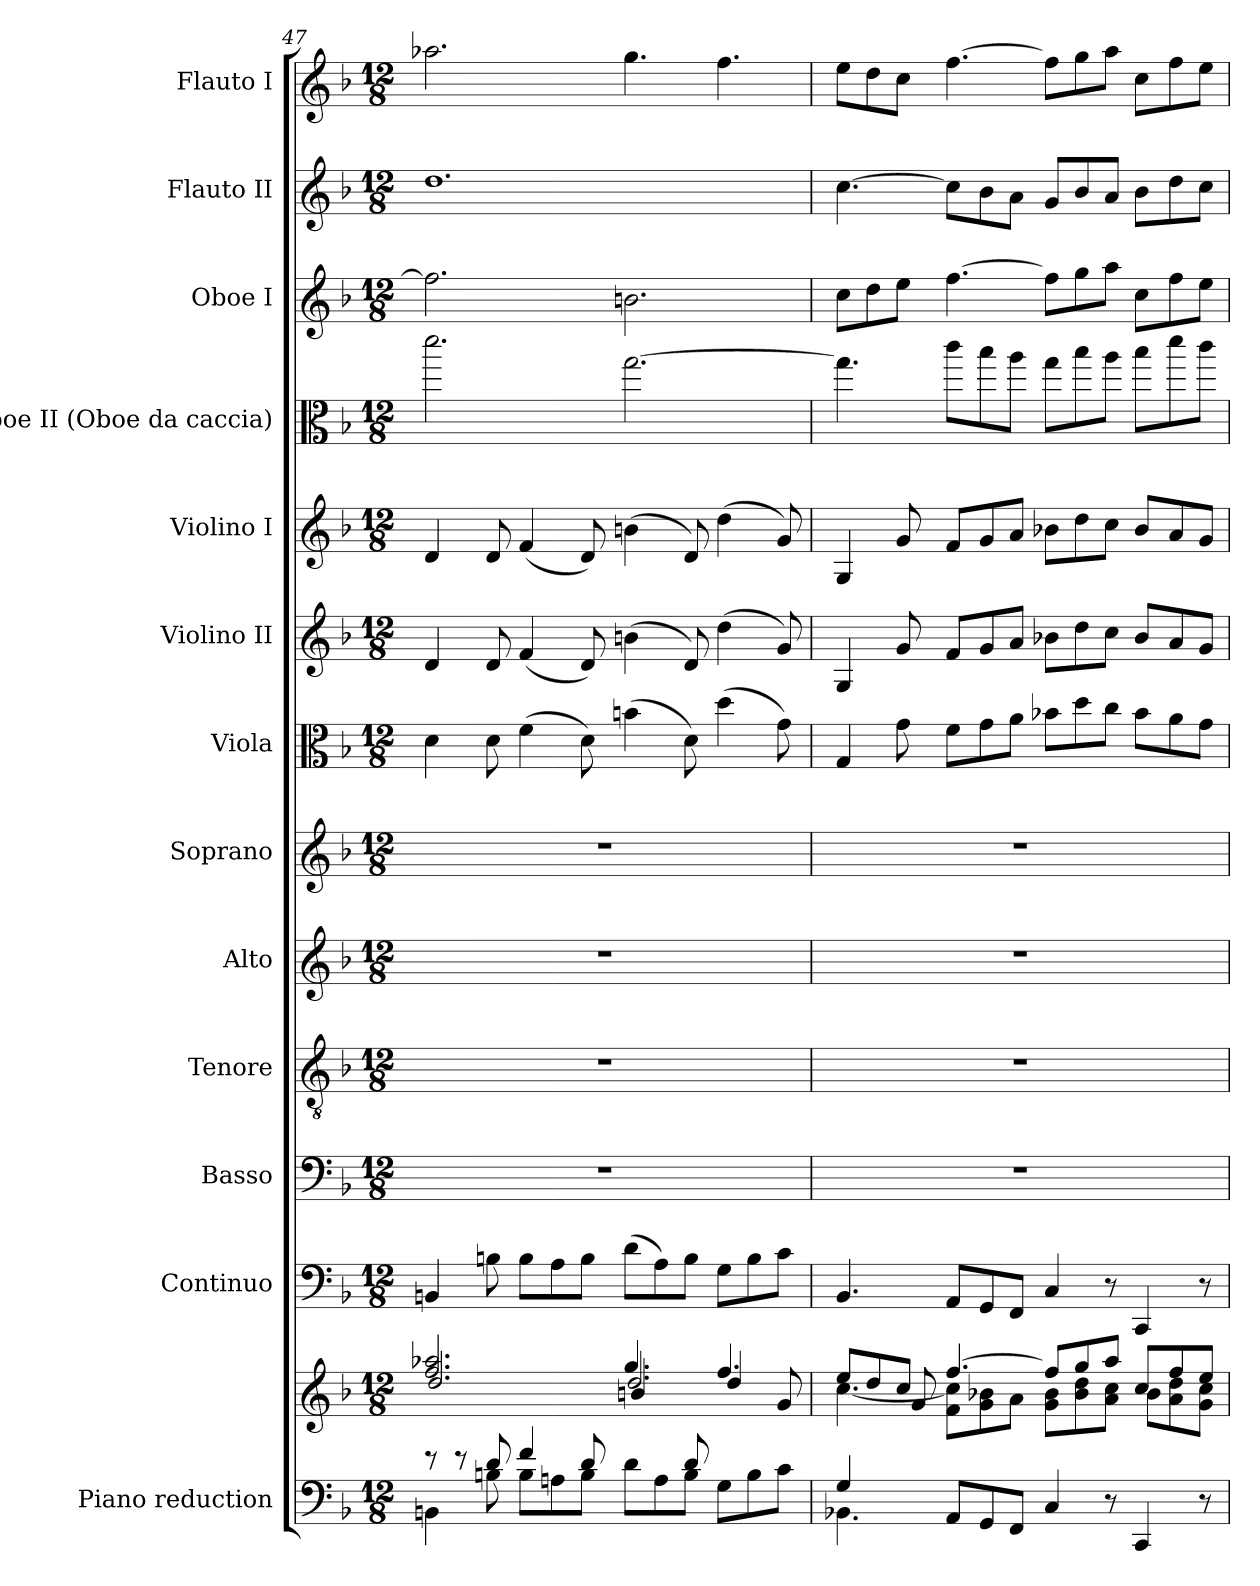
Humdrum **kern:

**kern	**kern	**kern	**kern	**kern	**kern	**kern	**kern	**kern	**kern	**kern	**kern	**kern	**kern
*part13	*part13	*part12	*part11	*part10	*part9	*part8	*part7	*part6	*part5	*part4	*part3	*part2	*part1
*staff14	*staff13	*staff12	*staff11	*staff10	*staff9	*staff8	*staff7	*staff6	*staff5	*staff4	*staff3	*staff2	*staff1
*I"Piano reduction	*	*I"Continuo	*I"Basso	*I"Tenore	*I"Alto	*I"Soprano	*I"Viola	*I"Violino II	*I"Violino I	*I"Oboe II (Oboe da caccia)	*I"Oboe I	*I"Flauto II	*I"Flauto I
*I'Pno	*	*	*	*	*	*	*I'Vla	*I'Vln	*I'Vln	*	*I'Ob	*I'Fl	*I'Fl
*clefF4	*clefG2	*clefF4	*clefF4	*clefGv2	*clefG2	*clefG2	*clefC3	*clefG2	*clefG2	*clefC3	*clefG2	*clefG2	*clefG2
*	*	*	*	*	*	*	*	*	*	*ITrd12c21	*	*	*
*k[b-]	*k[b-]	*k[b-]	*k[b-]	*k[b-]	*k[b-]	*k[b-]	*k[b-]	*k[b-]	*k[b-]	*k[b-]	*k[b-]	*k[b-]	*k[b-]
*M12/8	*M12/8	*M12/8	*M12/8	*M12/8	*M12/8	*M12/8	*M12/8	*M12/8	*M12/8	*M12/8	*M12/8	*M12/8	*M12/8
=47	=47	=47	=47	=47	=47	=47	=47	=47	=47	=47	=47	=47	=47
*^	*^	*	*	*	*	*	*	*	*	*	*	*	*
*	*	*	*^	*	*	*	*	*	*	*	*	*	*	*	*
8r	4BBn\	2.ff/ 2.aa-X/	2.dd/	2.ryy	4BBn/	1.r	1.r	1.r	1.r	4d\	4d/	4d/	2.dd\	2.ff\]	1.dd	2.aa-X\
8r	.	.	.	.	.	.	.	.	.	.	.	.	.	.	.	.
8d/	8Bn\	.	.	.	8Bn\	.	.	.	.	8d\	8d/	8d/	.	.	.	.
4f/	8B\L	.	.	.	8B\L	.	.	.	.	(4f\	(4f/	(4f/	.	.	.	.
.	8An\	.	.	.	8A\	.	.	.	.	.	.	.	.	.	.	.
8d/	8B\J	.	.	.	8B\J	.	.	.	.	8d\)	8d/)	8d/)	.	.	.	.
4ryy	8d\L	4.gg/	2.dd/	4bn/	(8d\L	.	.	.	.	(4bn\	(4bn\	(4bn\	[2.g\	2.bn\	.	4.gg\
.	8A\	.	.	.	8A\)	.	.	.	.	.	.	.	.	.	.	.
8d/	8B\J	.	.	8ryy	8B\J	.	.	.	.	8d\)	8d/)	8d/)	.	.	.	.
4.ryy	8G\L	4.ff/	.	4dd/	8G\L	.	.	.	.	(4dd\	(4dd\	(4dd\	.	.	.	4.ff\
.	8B\	.	.	.	8B\	.	.	.	.	.	.	.	.	.	.	.
.	8c\J	.	.	8g/	8c\J	.	.	.	.	8g\)	8g/)	8g/)	.	.	.	.
!!LO:PB:g=z
=48	=48	=48	=48	=48	=48	=48	=48	=48	=48	=48	=48	=48	=48	=48	=48	=48
4G/	4.BB-X\	8ee/L	[4.cc\	4ryy	4.BB-/	1.r	1.r	1.r	1.r	4G/	4G/	4G/	4.g\]	8cc\L	[4.cc\	8ee\L
.	.	8dd/	.	.	.	.	.	.	.	.	.	.	.	8dd\	.	8dd\
8ryy	.	8cc/J	.	8g/	.	.	.	.	.	8g\	8g/	8g/	.	8ee\J	.	8cc\J
8AA/L	4.ryy	[4.ff/	8f\ 8cc\]L	1ryy	8AA/L	.	.	.	.	8f\L	8f/L	8f/L	8cc\L	[4.ff\	8cc\L]	[4.ff\
8GG/	.	.	8g\ 8b-X\	.	8GG/	.	.	.	.	8g\	8g/	8g/	8b-\	.	8b-\	.
8FF/J	.	.	8a\J	.	8FF/J	.	.	.	.	8a\J	8a/J	8a/J	8a\J	.	8a\J	.
4C/	4ryy	8ff/L]	8g\ 8b-\L	.	4C/	.	.	.	.	8b-X\L	8b-X\L	8b-X\L	8g\L	8ff\L]	8g/L	8ff\L]
.	.	8gg/	8b-\ 8dd\	.	.	.	.	.	.	8dd\	8dd\	8dd\	8b-\	8gg\	8b-/	8gg\
8r	8ryy	8aa/J	8a\ 8cc\J	.	8r	.	.	.	.	8cc\J	8cc\J	8cc\J	8a\J	8aa\J	8a/J	8aa\J
4CC/	4ryy	8cc/L	8b-\L	.	4CC/	.	.	.	.	8b-\L	8b-/L	8b-/L	8b-\L	8cc\L	8b-\L	8cc\L
.	.	8ff/	8a\ 8dd\	.	.	.	.	.	.	8a\	8a/	8a/	8dd\	8ff\	8dd\	8ff\
8r	8ryy	8ee/J	8g\ 8cc\J	8ryy	8r	.	.	.	.	8g\J	8g/J	8g/J	8cc\J	8ee\J	8cc\J	8ee\J
*v	*v	*	*	*	*	*	*	*	*	*	*	*	*	*	*	*
*	*v	*v	*v	*	*	*	*	*	*	*	*	*	*	*	*
=	=	=	=	=	=	=	=	=	=	=	=	=	=
*-	*-	*-	*-	*-	*-	*-	*-	*-	*-	*-	*-	*-	*-
